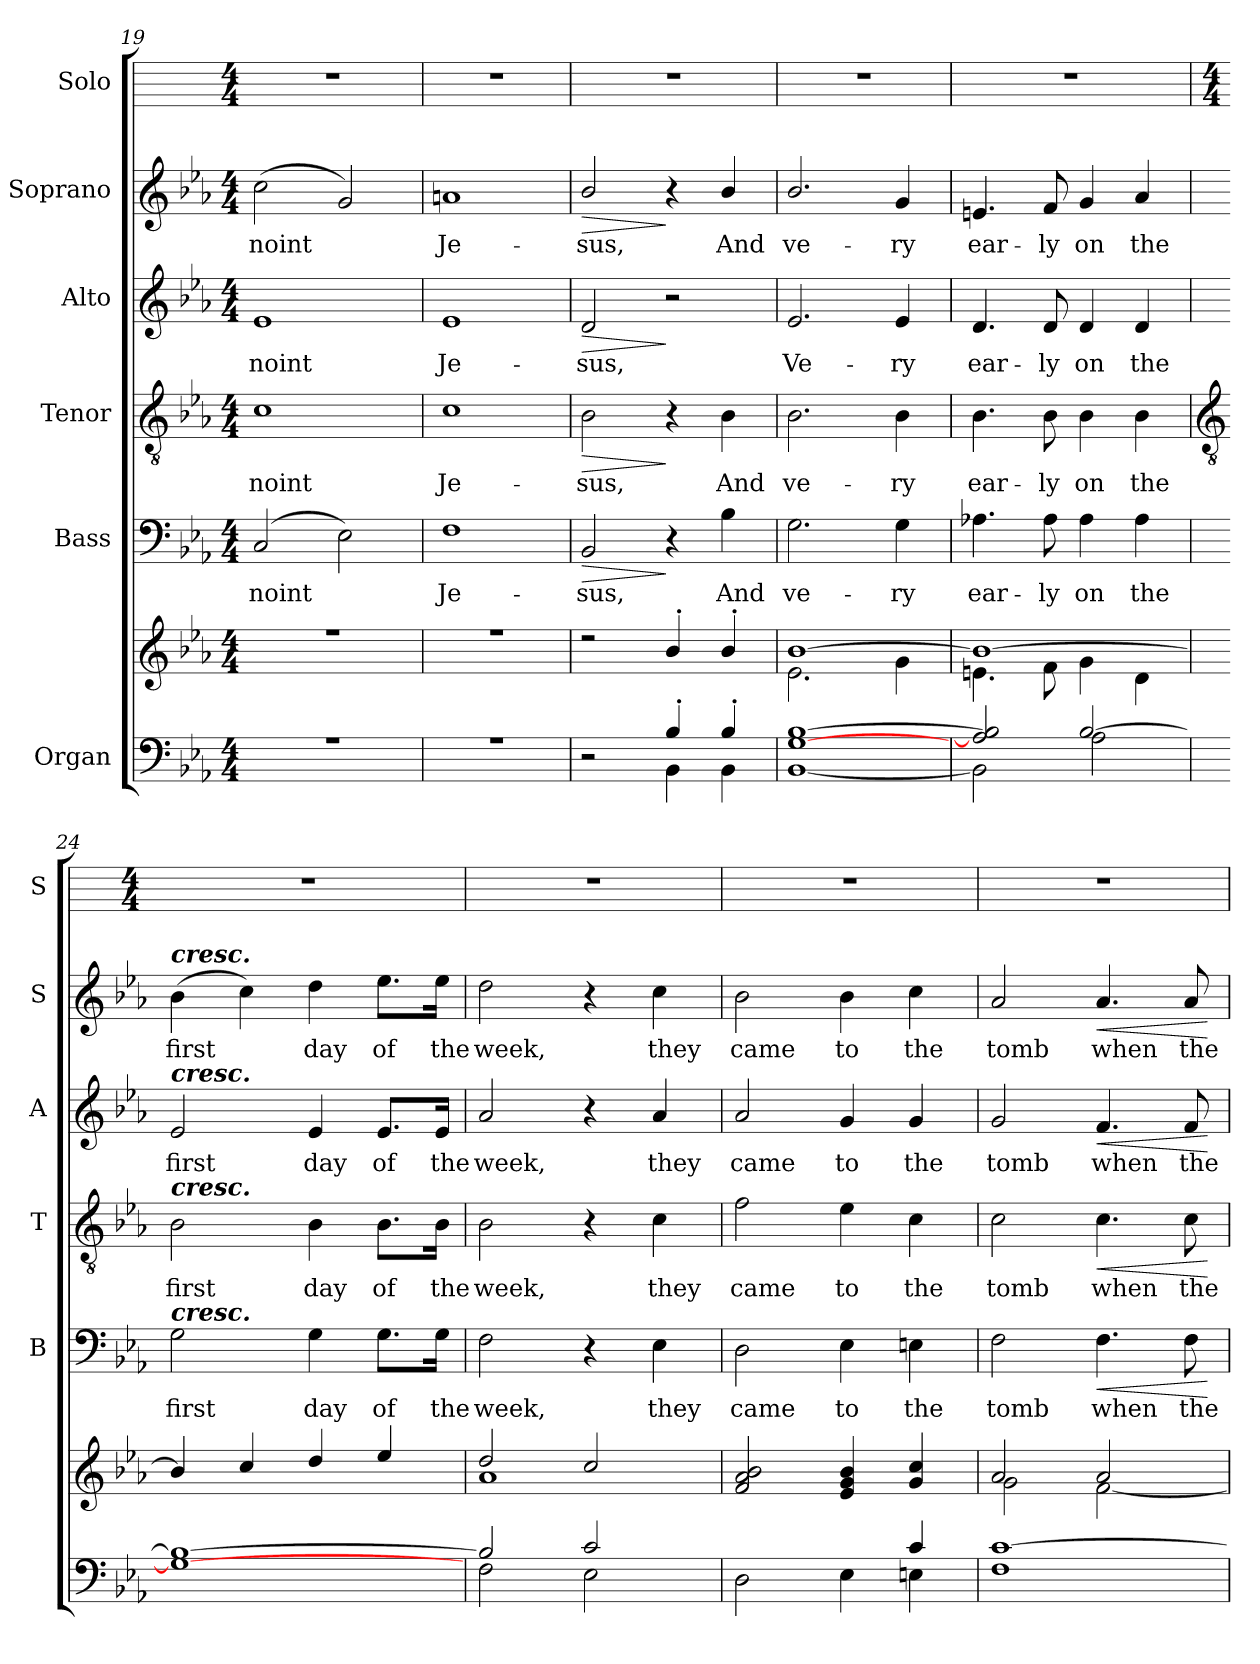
**kern	**kern	**kern	**text	**dynam	**kern	**text	**dynam	**kern	**text	**dynam	**kern	**text	**dynam	**kern
*part6	*part6	*part5	*part5	*part5	*part4	*part4	*part4	*part3	*part3	*part3	*part2	*part2	*part2	*part1
*staff7	*staff6	*staff5	*staff5	*staff5	*staff4	*staff4	*staff4	*staff3	*staff3	*staff3	*staff2	*staff2	*staff2	*staff1
*I"Organ	*	*I"Bass	*	*	*I"Tenor	*	*	*I"Alto	*	*	*I"Soprano	*	*	*I"Solo
*	*	*I'B	*	*	*I'T	*	*	*I'A	*	*	*I'S	*	*	*I'S
*clefF4	*clefG2	*clefF4	*	*	*clefGv2	*	*	*clefG2	*	*	*clefG2	*	*	*
*k[b-e-a-]	*k[b-e-a-]	*k[b-e-a-]	*	*	*k[b-e-a-]	*	*	*k[b-e-a-]	*	*	*k[b-e-a-]	*	*	*
*E-:	*E-:	*E-:	*	*	*E-:	*	*	*E-:	*	*	*E-:	*	*	*
*M4/4	*M4/4	*M4/4	*	*	*M4/4	*	*	*M4/4	*	*	*M4/4	*	*	*M4/4
=19	=19	=19	=19	=19	=19	=19	=19	=19	=19	=19	=19	=19	=19	=19
*^	*^	*	*	*	*	*	*	*	*	*	*	*	*	*
!	!	!	!	!	!LO:LY:b	!	!	!LO:LY:b	!	!	!LO:LY:b	!	!	!LO:LY:b	!	!
1r	1ryy	1r	1ryy	(<2C	-noint	.	1c	-noint	.	1e-	-noint	.	(<2cc	-noint	.	1r
.	.	.	.	2E-)	.	.	.	.	.	.	.	.	2g)	.	.	.
=20	=20	=20	=20	=20	=20	=20	=20	=20	=20	=20	=20	=20	=20	=20	=20	=20
!	!	!	!	!	!LO:LY:b	!	!	!LO:LY:b	!	!	!LO:LY:b	!	!	!LO:LY:b	!	!
1r	1ryy	1r	1ryy	1F	Je-	.	1c	Je-	.	1e-	Je-	.	1an	Je-	.	1r
=21	=21	=21	=21	=21	=21	=21	=21	=21	=21	=21	=21	=21	=21	=21	=21	=21
!	!	!	!	!	!LO:LY:b	!LO:HP:b	!	!LO:LY:b	!LO:HP:b	!	!LO:LY:b	!LO:HP:b	!	!LO:LY:b	!LO:HP:b	!
2r	2ryy	2r	1ryy	2BB-/	-sus,	>	2B-\	-sus,	>	2d/	-sus,	>	2b-/	-sus,	>	1r
4B-'/	4BB-\	4b-'/	.	4r	.	]	4r	.	]	2r	.	]	4r	.	]	.
!	!	!	!	!	!LO:LY:b	!	!	!LO:LY:b	!	!	!	!	!	!LO:LY:b	!	!
4B-'/	4BB-\	4b-'/	.	4B-\	And	.	4B-\	And	.	.	.	.	4b-/	And	.	.
=22	=22	=22	=22	=22	=22	=22	=22	=22	=22	=22	=22	=22	=22	=22	=22	=22
!	!	!	!	!	!LO:LY:b	!	!	!LO:LY:b	!	!	!LO:LY:b	!	!	!LO:LY:b	!	!
[1G/ [1B-/	[1BB-\	[1b-/	2.e-\	2.G\	ve-	.	2.B-\	ve-	.	2.e-/	Ve-	.	2.b-/	ve-	.	1r
!	!	!	!	!	!LO:LY:b	!	!	!LO:LY:b	!	!	!LO:LY:b	!	!	!LO:LY:b	!	!
.	.	.	4g\	4G	-ry	.	4B-	-ry	.	4e-	-ry	.	4g	-ry	.	.
=23	=23	=23	=23	=23	=23	=23	=23	=23	=23	=23	=23	=23	=23	=23	=23	=23
!	!	!	!	!	!LO:LY:b	!	!	!LO:LY:b	!	!	!LO:LY:b	!	!	!LO:LY:b	!	!
2A-/] 2B-/]	2BB-\]	1b-/_	4.en\	4.A-X	ear-	.	4.B-	ear-	.	4.d	ear-	.	4.en	ear-	.	1r
!	!	!	!	!	!LO:LY:b	!	!	!LO:LY:b	!	!	!LO:LY:b	!	!	!LO:LY:b	!	!
.	.	.	8f\	8A-	-ly	.	8B-	-ly	.	8d	-ly	.	8f	-ly	.	.
!	!	!	!	!	!LO:LY:b	!	!	!LO:LY:b	!	!	!LO:LY:b	!	!	!LO:LY:b	!	!
[2B-/	2A-\	.	4g\	4A-	on	.	4B-	on	.	4d	on	.	4g	on	.	.
!	!	!	!	!	!LO:LY:b	!	!	!LO:LY:b	!	!	!LO:LY:b	!	!	!LO:LY:b	!	!
.	.	.	4d\	4A-	the	.	4B-	the	.	4d	the	.	4a-	the	.	.
!!LO:LB:g=z
=24	=24	=24	=24	=24	=24	=24	=24	=24	=24	=24	=24	=24	=24	=24	=24	=24
*	*	*	*	*	*	*	*clefGv2	*	*	*	*	*	*	*	*	*
*	*	*	*	*	*	*	*	*	*	*	*	*	*	*	*	*M4/4
!	!	!	!	!	!	!	!	!	!	!	!	!	!LO:TX:a:Bi:t=cresc.	!	!	!
!	!	!	!	!	!	!	!	!	!	!LO:TX:a:Bi:t=cresc.	!	!	!	!	!	!
!	!	!	!	!	!	!	!LO:TX:a:Bi:t=cresc.	!	!	!	!	!	!	!	!	!
!	!	!	!	!LO:TX:a:Bi:t=cresc.	!	!	!	!	!	!	!	!	!	!	!	!
!	!	!	!	!	!LO:LY:b	!	!	!LO:LY:b	!	!	!LO:LY:b	!	!	!LO:LY:b	!	!
1G/_ 1B-/_	1ryy	4b-/]	1ryy	2G	first	.	2B-	first	.	2e-	first	.	(>4b-	first	.	1r
.	.	4cc/	.	.	.	.	.	.	.	.	.	.	4cc)	.	.	.
!	!	!	!	!	!LO:LY:b	!	!	!LO:LY:b	!	!	!LO:LY:b	!	!	!LO:LY:b	!	!
.	.	4dd/	.	4G	day	.	4B-	day	.	4e-	day	.	4dd	day	.	.
!	!	!	!	!	!LO:LY:b	!	!	!LO:LY:b	!	!	!LO:LY:b	!	!	!LO:LY:b	!	!
.	.	4ee-/	.	8.G\L	of	.	8.B-\L	of	.	8.e-/L	of	.	8.ee-\L	of	.	.
!	!	!	!	!	!LO:LY:b	!	!	!LO:LY:b	!	!	!LO:LY:b	!	!	!LO:LY:b	!	!
.	.	.	.	16G\Jk	the	.	16B-\Jk	the	.	16e-/Jk	the	.	16ee-\Jk	the	.	.
=25	=25	=25	=25	=25	=25	=25	=25	=25	=25	=25	=25	=25	=25	=25	=25	=25
!	!	!	!	!	!LO:LY:b	!	!	!LO:LY:b	!	!	!LO:LY:b	!	!	!LO:LY:b	!	!
2B-/]	2F\	2dd/	1a-\	2F	week,	.	2B-	week,	.	2a-	week,	.	2dd	week,	.	1r
2c/	2E-\	2cc/	.	4r	.	.	4r	.	.	4r	.	.	4r	.	.	.
!	!	!	!	!	!LO:LY:b	!	!	!LO:LY:b	!	!	!LO:LY:b	!	!	!LO:LY:b	!	!
.	.	.	.	4E-	they	.	4c	they	.	4a-	they	.	4cc	they	.	.
=26	=26	=26	=26	=26	=26	=26	=26	=26	=26	=26	=26	=26	=26	=26	=26	=26
!	!	!	!	!	!LO:LY:b	!	!	!LO:LY:b	!	!	!LO:LY:b	!	!	!LO:LY:b	!	!
2.ryy	2D\	2f/ 2a-/ 2b-/	1ryy	2D	came	.	2f	came	.	2a-	came	.	2b-	came	.	1r
!	!	!	!	!	!LO:LY:b	!	!	!LO:LY:b	!	!	!LO:LY:b	!	!	!LO:LY:b	!	!
.	4E-\	4e-/ 4g/ 4b-/	.	4E-	to	.	4e-	to	.	4g	to	.	4b-	to	.	.
!	!	!	!	!	!LO:LY:b	!	!	!LO:LY:b	!	!	!LO:LY:b	!	!	!LO:LY:b	!	!
4c/	4En\	4g/ 4cc/	.	4En	the	.	4c	the	.	4g	the	.	4cc	the	.	.
=27	=27	=27	=27	=27	=27	=27	=27	=27	=27	=27	=27	=27	=27	=27	=27	=27
!	!	!	!	!	!LO:LY:b	!	!	!LO:LY:b	!	!	!LO:LY:b	!	!	!LO:LY:b	!	!
[1c/	1F\	2a-/	2g\	2F	tomb	.	2c	tomb	.	2g	tomb	.	2a-	tomb	.	1r
!	!	!	!	!	!LO:LY:b	!LO:HP:b	!	!LO:LY:b	!LO:HP:b	!	!LO:LY:b	!LO:HP:b	!	!LO:LY:b	!LO:HP:b	!
.	.	2a-/	[2f\	4.F	when	<	4.c	when	<	4.f	when	<	4.a-	when	<	.
!	!	!	!	!	!LO:LY:b	!	!	!LO:LY:b	!	!	!LO:LY:b	!	!	!LO:LY:b	!	!
.	.	.	.	8F	the	.	8c	the	.	8f	the	.	8a-	the	.	.
*v	*v	*	*	*	*	*	*	*	*	*	*	*	*	*	*	*
*	*v	*v	*	*	*	*	*	*	*	*	*	*	*	*	*
.	.	.	.	[	.	.	[	.	.	[	.	.	[	.
=	=	=	=	=	=	=	=	=	=	=	=	=	=	=
*-	*-	*-	*-	*-	*-	*-	*-	*-	*-	*-	*-	*-	*-	*-
